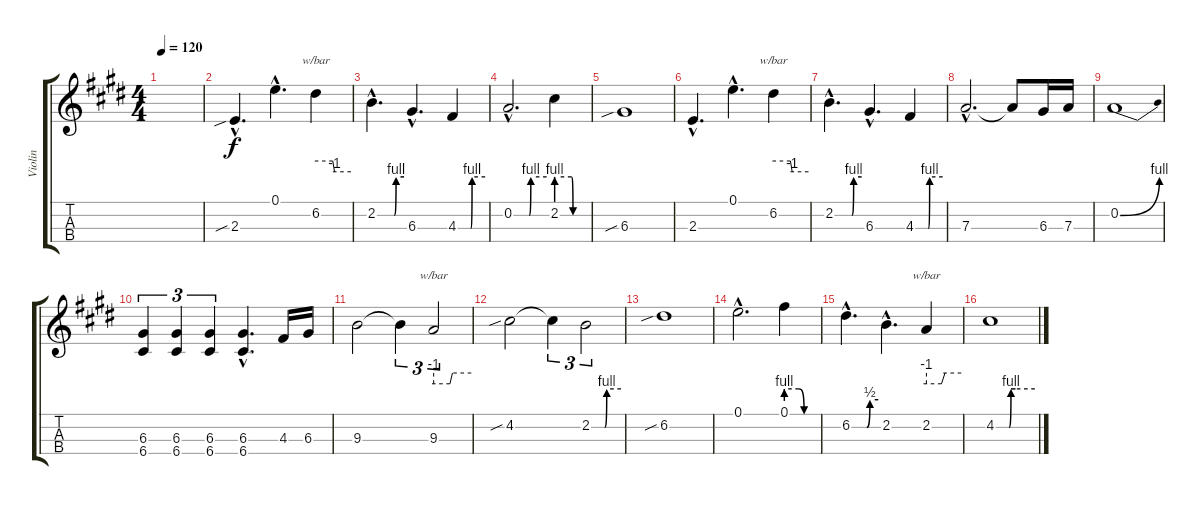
\track ("Violin" "Violin") {instrument violin}
\staff {score tabs}
\tuning (E5 A4 D4 G3) {hide}
\ts (4 4)
\tempo 120
\clef g2
\ks e
|
2.3{sib hac}.4{d} 0.1{hac}.4{d} 6.2.4{tbe (custom default 0 0 29 0 32 -4 60 -4)} |
2.2{be (custom 0 0 38 0 42 4 60 4) hac}.4{d} 6.3{hac}.4{d} 4.3{be (custom 0 0 28 0 31 4 60 4)}.4 |
0.2{be (custom 0 0 28 0 31 4 60 4) hac}.2{d} 2.2{be (custom 0 4 29 4 32 0 60 0)}.4 |
6.3{sib}.1 |
2.3{hac}.4{d} 0.1{hac}.4{d} 6.2.4{tbe (custom default 0 0 29 0 32 -4 60 -4)} |
2.2{be (custom 0 0 38 0 42 4 60 4) hac}.4{d} 6.3{hac}.4{d} 4.3{be (custom 0 0 28 0 31 4 60 4)}.4 |
7.3{hac}.2{d} 7.3{t}.8 6.3.16 7.3.16 |
0.2{be (bend 0 0 60 4)}.1 |
(6.3 6.4).4{tu (3 2)} (6.3 6.4).4{tu (3 2)} (6.3 6.4).4{tu (3 2)} (6.3{hac} 6.4{hac}).4{d} 4.3.16 6.3.16 |
9.3.2 9.3{t}.4{tu (3 2)} 9.3.2{tu (3 2) tbe (custom default 0 -4 26 -4 30 0 60 0)} |
4.2{sib}.2 4.2{t}.4{tu (3 2)} 2.2{be (custom 0 0 27 0 31 4 60 4)}.2{tu (3 2)} |
6.2{sib}.1 |
0.1{hac}.2{d} 0.1{be (custom 0 4 25 4 35 0 60 0)}.4 |
6.2{be (custom 0 0 34 0 41 2 60 2) hac}.4{d} 2.2{hac}.4{d} 2.2.4{tbe (custom default 0 -4 26 -4 32 0 60 0)} |
4.2{be (custom 0 0 20 0 23 4 30 4 60 4)}.1
